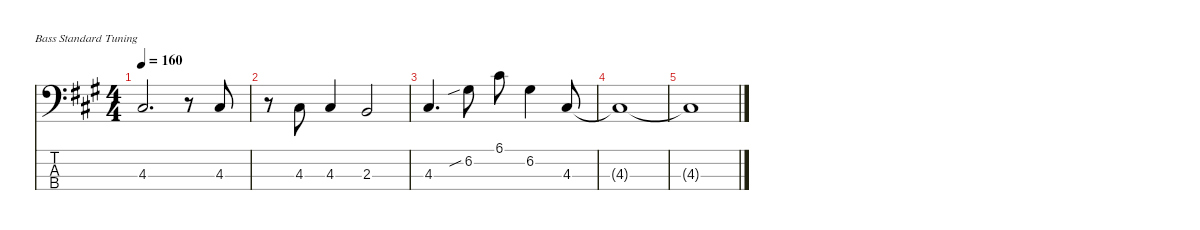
\defaultSystemsLayout 4
\hideDynamics
\bracketExtendMode nobrackets
\singleTrackTrackNamePolicy hidden
\multiTrackTrackNamePolicy hidden
\firstSystemTrackNameMode fullname
\firstSystemTrackNameOrientation horizontal
\otherSystemsTrackNameOrientation horizontal
\track ("Bass" "el.bs.") {instrument electricbassfinger}
\staff {score tabs}
\tuning (G2 D2 A1 E1)
\ts (4 4)
\tempo 160
\clef f4
\ks f#minor
4.3{acc #}.2{d dy f beam Up} r.8{beam Up} 4.3{acc #}.8{dy ff beam Up} |
r.8{beam Down} 4.3{acc #}.8{beam Up} 4.3{acc #}.4{beam Up} 2.3{acc forcenatural}.2{dy f beam Up} |
4.3{acc #}.4{d dy ff beam Up} 6.2{sib acc #}.8{dy f beam Down} 6.1{acc #}.8{beam Down} 6.2{acc #}.4{dy ff beam Down} 4.3{acc #}.8{beam Up} |
4.3{t acc #}.1{dy f beam Up} |
4.3{t acc #}.1{beam Up}
